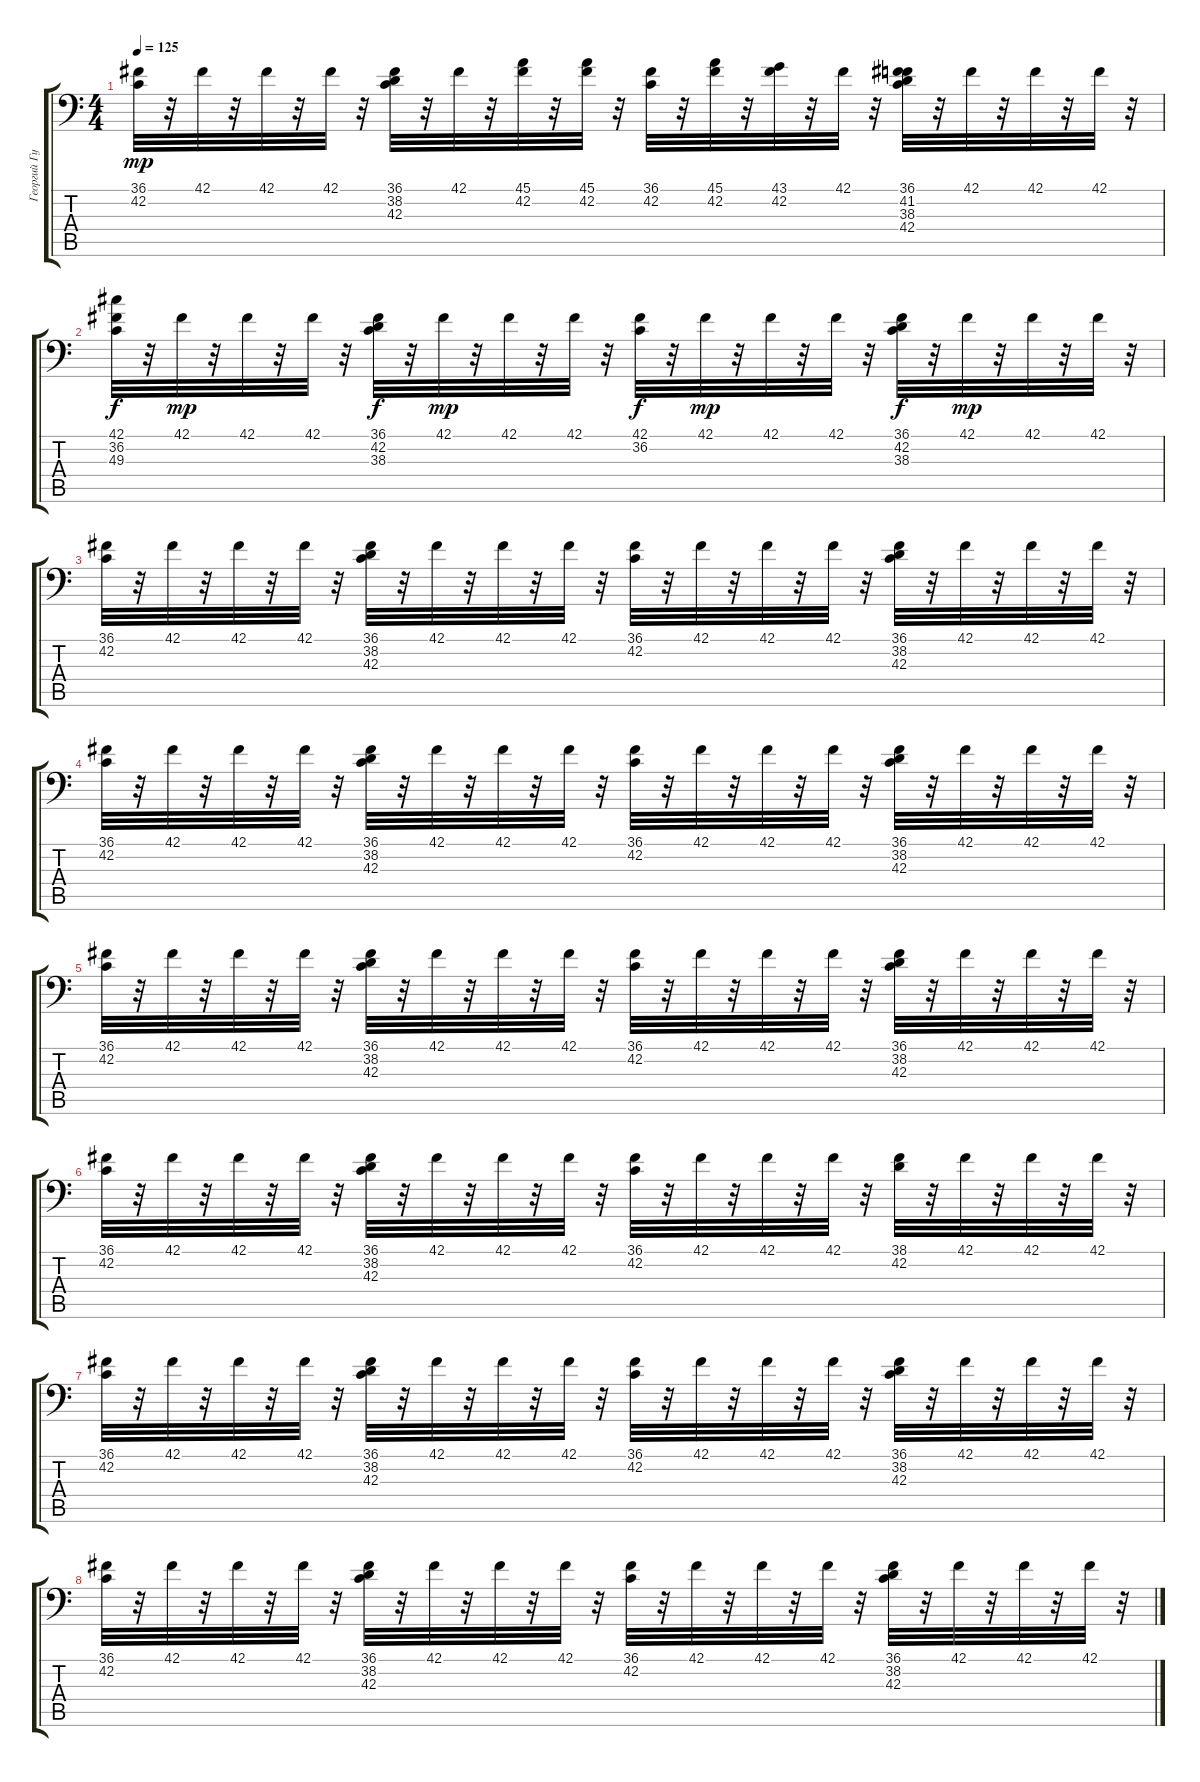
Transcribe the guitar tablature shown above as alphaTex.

\track ("Георгий Гурьянов" "Георгий Гу") {instrument acousticgrandpiano}
\staff {score tabs}
\tuning (C-1 C-1 C-1 C-1 C-1 C-1) {hide}
\ts (4 4)
\tempo 125
\clef f4
\ks c
(36.1 42.2).32{dy mp} r.32 42.1.32 r.32 42.1.32 r.32 42.1.32 r.32 (36.1 38.2 42.3).32 r.32 42.1.32 r.32 (45.1 42.2).32 r.32 (45.1 42.2).32 r.32 (36.1 42.2).32 r.32 (45.1 42.2).32 r.32 (43.1 42.2).32 r.32 42.1.32 r.32 (36.1 41.2 38.3 42.4).32 r.32 42.1.32 r.32 42.1.32 r.32 42.1.32 r.32 |
(42.1 36.2 49.3).32{dy f} r.32 42.1.32{dy mp} r.32 42.1.32 r.32 42.1.32 r.32 (36.1 42.2 38.3).32{dy f} r.32 42.1.32{dy mp} r.32 42.1.32 r.32 42.1.32 r.32 (42.1 36.2).32{dy f} r.32 42.1.32{dy mp} r.32 42.1.32 r.32 42.1.32 r.32 (36.1 42.2 38.3).32{dy f} r.32 42.1.32{dy mp} r.32 42.1.32 r.32 42.1.32 r.32 |
(36.1 42.2).32 r.32 42.1.32 r.32 42.1.32 r.32 42.1.32 r.32 (36.1 38.2 42.3).32 r.32 42.1.32 r.32 42.1.32 r.32 42.1.32 r.32 (36.1 42.2).32 r.32 42.1.32 r.32 42.1.32 r.32 42.1.32 r.32 (36.1 38.2 42.3).32 r.32 42.1.32 r.32 42.1.32 r.32 42.1.32 r.32 |
(36.1 42.2).32 r.32 42.1.32 r.32 42.1.32 r.32 42.1.32 r.32 (36.1 38.2 42.3).32 r.32 42.1.32 r.32 42.1.32 r.32 42.1.32 r.32 (36.1 42.2).32 r.32 42.1.32 r.32 42.1.32 r.32 42.1.32 r.32 (36.1 38.2 42.3).32 r.32 42.1.32 r.32 42.1.32 r.32 42.1.32 r.32 |
(36.1 42.2).32 r.32 42.1.32 r.32 42.1.32 r.32 42.1.32 r.32 (36.1 38.2 42.3).32 r.32 42.1.32 r.32 42.1.32 r.32 42.1.32 r.32 (36.1 42.2).32 r.32 42.1.32 r.32 42.1.32 r.32 42.1.32 r.32 (36.1 38.2 42.3).32 r.32 42.1.32 r.32 42.1.32 r.32 42.1.32 r.32 |
(36.1 42.2).32 r.32 42.1.32 r.32 42.1.32 r.32 42.1.32 r.32 (36.1 38.2 42.3).32 r.32 42.1.32 r.32 42.1.32 r.32 42.1.32 r.32 (36.1 42.2).32 r.32 42.1.32 r.32 42.1.32 r.32 42.1.32 r.32 (38.1 42.2).32 r.32 42.1.32 r.32 42.1.32 r.32 42.1.32 r.32 |
(36.1 42.2).32 r.32 42.1.32 r.32 42.1.32 r.32 42.1.32 r.32 (36.1 38.2 42.3).32 r.32 42.1.32 r.32 42.1.32 r.32 42.1.32 r.32 (36.1 42.2).32 r.32 42.1.32 r.32 42.1.32 r.32 42.1.32 r.32 (36.1 38.2 42.3).32 r.32 42.1.32 r.32 42.1.32 r.32 42.1.32 r.32 |
(36.1 42.2).32 r.32 42.1.32 r.32 42.1.32 r.32 42.1.32 r.32 (36.1 38.2 42.3).32 r.32 42.1.32 r.32 42.1.32 r.32 42.1.32 r.32 (36.1 42.2).32 r.32 42.1.32 r.32 42.1.32 r.32 42.1.32 r.32 (36.1 38.2 42.3).32 r.32 42.1.32 r.32 42.1.32 r.32 42.1.32 r.32
